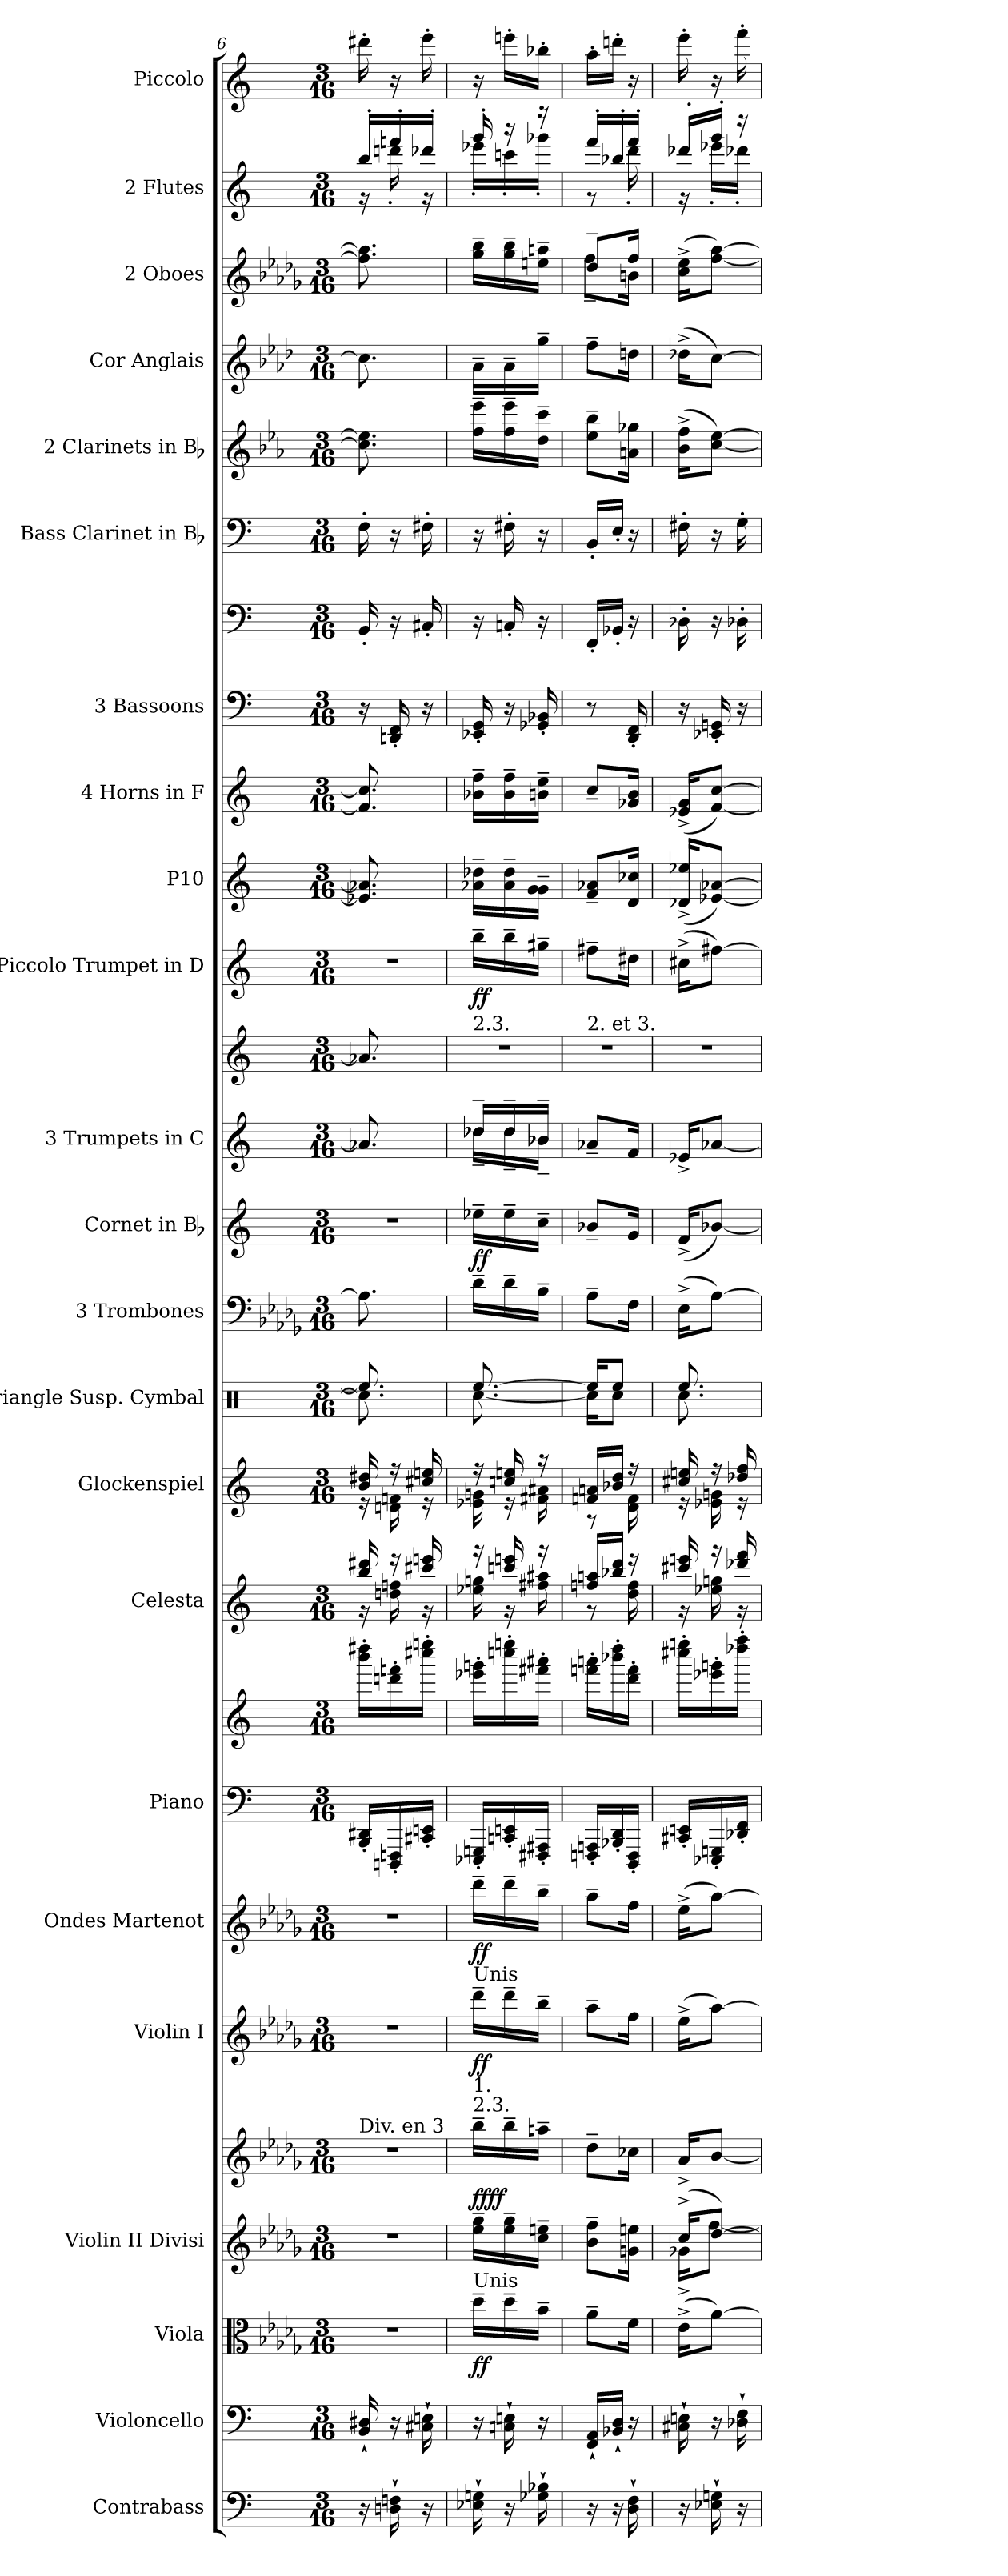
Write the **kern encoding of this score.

**kern	**kern	**kern	**dynam	**kern	**kern	**dynam	**kern	**dynam	**kern	**dynam	**kern	**kern	**kern	**kern	**kern	**kern	**kern	**dynam	**kern	**kern	**kern	**dynam	**kern	**kern	**kern	**kern	**kern	**kern	**kern	**kern	**kern	**kern
*part23	*part22	*part21	*part21	*part20	*part20	*part20	*part19	*part19	*part18	*part18	*part17	*part17	*part16	*part15	*part14	*part13	*part12	*part12	*part11	*part11	*part10	*part10	*part9	*part8	*part7	*part7	*part6	*part5	*part4	*part3	*part2	*part1
*staff27	*staff26	*staff25	*staff25	*staff24	*staff23	*staff23/24	*staff22	*staff22	*staff21	*staff21	*staff20	*staff19	*staff18	*staff17	*staff16	*staff15	*staff14	*staff14	*staff13	*staff12	*staff11	*staff11	*staff10	*staff9	*staff8	*staff7	*staff6	*staff5	*staff4	*staff3	*staff2	*staff1
*I"Contrabass	*I"Violoncello	*I"Viola	*	*I"Violin II Divisi	*	*	*I"Violin I	*	*I"Ondes Martenot	*	*I"Piano	*	*I"Celesta	*I"Glockenspiel	*I"Triangle Susp. Cymbal	*I"3 Trombones	*I"Cornet in Bb	*	*I"3 Trumpets in C	*	*I"Piccolo Trumpet in D	*	*I"P10	*I"4 Horns in F	*I"3 Bassoons	*	*I"Bass Clarinet in Bb	*I"2 Clarinets in Bb	*I"Cor Anglais	*I"2 Oboes	*I"2 Flutes	*I"Piccolo
*I'Cb.	*I'Vc.	*I'Vla.	*	*I'Vln. II	*	*	*I'Vln. I	*	*	*	*I'Pno.	*	*I'Cel.	*I'Glock.	*	*I'Tbn.	*	*	*	*	*	*	*	*I'Hn.	*I'Bsn.	*	*I'B. Cl.	*I'Cl.	*I'C. A.	*I'Ob.	*I'Fl.	*I'Picc.
*clefF4	*clefF4	*clefC3	*	*clefG2	*clefG2	*	*clefG2	*	*clefG2	*	*clefF4	*clefG2	*clefG2	*clefG2	*clefX	*clefF4	*clefG2	*	*clefG2	*clefG2	*clefG2	*	*clefG2	*clefG2	*clefF4	*clefF4	*clefF4	*clefG2	*clefG2	*clefG2	*clefG2	*clefG2
*	*	*	*	*	*	*	*	*	*	*	*	*	*	*	*	*	*ITrd1c2	*	*	*	*ITrd-1c-2	*	*ITrd4c7	*ITrd4c7	*	*	*ITrd1c2	*ITrd1c2	*ITrd4c7	*	*	*
*k[]	*k[]	*k[b-e-a-d-g-]	*	*k[b-e-a-d-g-]	*k[b-e-a-d-g-]	*	*k[b-e-a-d-g-]	*	*k[b-e-a-d-g-]	*	*k[]	*k[]	*k[]	*k[]	*k[]	*k[b-e-a-d-g-]	*k[b-e-]	*	*k[]	*k[]	*k[f#c#]	*	*k[b-]	*k[b-]	*k[]	*k[]	*k[b-e-]	*k[b-e-a-d-g-]	*k[b-e-a-d-g-]	*k[b-e-a-d-g-]	*k[]	*k[]
*C:	*C:	*D-:	*	*D-:	*D-:	*	*D-:	*	*D-:	*	*C:	*C:	*C:	*C:	*C:	*D-:	*B-:	*	*C:	*C:	*D:	*	*F:	*F:	*	*	*	*D-:	*D-:	*D-:	*C:	*C:
*M3/16	*M3/16	*M3/16	*	*M3/16	*M3/16	*	*M3/16	*	*M3/16	*	*M3/16	*M3/16	*M3/16	*M3/16	*M3/16	*M3/16	*M3/16	*	*M3/16	*M3/16	*M3/16	*	*M3/16	*M3/16	*M3/16	*M3/16	*M3/16	*M3/16	*M3/16	*M3/16	*M3/16	*M3/16
=6	=6	=6	=6	=6	=6	=6	=6	=6	=6	=6	=6	=6	=6	=6	=6	=6	=6	=6	=6	=6	=6	=6	=6	=6	=6	=6	=6	=6	=6	=6	=6	=6
*	*	*	*	*	*	*	*	*	*	*	*	*	*^	*^	*^	*	*	*	*	*	*	*	*	*	*	*	*	*	*	*	*^	*
!	!	!	!	!	!LO:TX:a:t=Div. en 3	!	!	!	!	!	!	!	!	!	!	!	!	!	!	!	!	!	!	!	!	!	!	!	!	!	!	!	!	!	!	!
16r	16BB` 16D#X`	16%3r	.	16%3r	16%3r	.	16%3r	.	16%3r	.	16BBB' 16DD#X'LL	16bbb' 16dddd#X'LL	16bb 16ddd#X	16r	16b 16dd#X	16r	8.Ree/]	8.Rcc\]	8.A-]	16%3r	.	8.a-X]	8.a-X]	16%3r	.	8.A-X] 8.d-X]	8.B-] 8.f]	16r	16BB'	16E-'	8.b-] 8.dd-]	8.f]	8.ff] 8.aa-]	16bb'LL	16r	16ddd#X'
16Dn` 16Fn`	16r	.	.	.	.	.	.	.	.	.	16DDDn' 16FFFn'	16dddn' 16fffn'	16r	16ddn 16ffn	16r	16dn 16fn	.	.	.	.	.	.	.	.	.	.	.	16DDn' 16FF'	16r	16r	.	.	.	16fffn'	16dddn'	16r
16r	16C#X` 16En`	.	.	.	.	.	.	.	.	.	16CC#X' 16EEn'JJ	16cccc#X' 16eeeen'JJ	16ccc#X 16eeen	16r	16cc#X 16een	16r	.	.	.	.	.	.	.	.	.	.	.	16r	16C#X'	16En'	.	.	.	16ddd-X'JJ	16r	16eee'
=7	=7	=7	=7	=7	=7	=7	=7	=7	=7	=7	=7	=7	=7	=7	=7	=7	=7	=7	=7	=7	=7	=7	=7	=7	=7	=7	=7	=7	=7	=7	=7	=7	=7	=7	=7	=7
*	*	*	*	*	*	*	*	*	*	*	*	*	*	*	*	*	*	*	*	*	*	*^	*	*	*	*	*	*	*	*	*	*	*	*	*	*
!	!	!	!	!	!	!	!	!	!	!	!	!	!	!	!	!	!	!	!	!	!	!	!	!LO:TX:a:t=2.3.	!	!	!	!	!	!	!	!	!	!	!	!	!
!	!	!	!	!	!	!	!LO:TX:a:t=Unis	!	!	!	!	!	!	!	!	!	!	!	!	!	!	!	!	!	!	!	!	!	!	!	!	!	!	!	!	!	!
!	!	!	!	!	!LO:TX:a:t=2.3.	!	!	!	!	!	!	!	!	!	!	!	!	!	!	!	!	!	!	!	!	!	!	!	!	!	!	!	!	!	!	!	!
!	!	!	!	!	!LO:TX:a:t=1.	!	!	!	!	!	!	!	!	!	!	!	!	!	!	!	!	!	!	!	!	!	!	!	!	!	!	!	!	!	!	!	!
!	!	!LO:TX:a:t=Unis	!	!	!	!	!	!	!	!	!	!	!	!	!	!	!	!	!	!	!	!	!	!	!	!	!	!	!	!	!	!	!	!	!	!	!
16E-X` 16Gn`	16r	16dd-~LL	ff	16ee-~ 16gg-~LL	16bb-~LL	ffff	16ddd-~LL	ff	16ddd-~LL	ff	16EEE-X' 16GGGn'LL	16eee-X' 16gggn'LL	16r	16ee-X 16ggn	16r	16e-X 16gn	[8.Ree/	[8.Rcc\	16d-~LL	16dd-X~LL	ff	16dd-X~LL	16dd-X~LL	16%3r	16ccc#~LL	ff	16d-X~ 16g-X~LL	16e-X~ 16b-~LL	16EE-X' 16GG'	16r	16r	16ee-~ 16ddd-~LL	16d-~LL	16gg-~ 16bb-~LL	16ggg'	16eee-X'LL	16r
16r	16Cn` 16En`	16dd-~	.	16ee-~ 16gg-~	16bb-~	.	16ddd-~	.	16ddd-~	.	16CCn' 16EEn'	16ccccn' 16eeeen'	16cccn 16eeen	16r	16ccn 16een	16r	.	.	16d-~	16dd-~	.	16dd-~	16dd-~	.	16ccc#~	.	16d-~ 16g-~	16e-~ 16b-~	16r	16Cn'	16En'	16ee-~ 16ddd-~	16d-~	16gg-~ 16bb-~	16r	16cccn'	16eeen'LL
16G-X` 16B-X`	16r	16b-~JJ	.	16cc~ 16een~JJ	16aan~JJ	.	16bb-~JJ	.	16bb-~JJ	.	16FFF#X' 16AAA#X'JJ	16fff#X' 16aaa#X'JJ	16r	16ff#X 16aa#X	16r	16f#X 16a#X	.	.	16B-~JJ	16b-~JJ	.	16b-X~JJ	16b-X~JJ	.	16aa#X~JJ	.	16c~ 16c~JJ	16en~ 16a~JJ	16GG-X' 16BB-X'	16r	16r	16cc~ 16bb-~JJ	16cc~JJ	16een~ 16aan~JJ	16r	16ggg-X'JJ	16bb-X'JJ
=8	=8	=8	=8	=8	=8	=8	=8	=8	=8	=8	=8	=8	=8	=8	=8	=8	=8	=8	=8	=8	=8	=8	=8	=8	=8	=8	=8	=8	=8	=8	=8	=8	=8	=8	=8	=8	=8
*	*	*	*	*	*	*	*	*	*	*	*	*	*	*	*	*	*	*	*	*	*	*	*	*	*	*	*	*	*	*	*	*	*	*^	*	*	*
!	!	!	!	!	!	!	!	!	!	!	!	!	!	!	!	!	!	!	!	!	!	!	!	!LO:TX:a:t=2. et 3.	!	!	!	!	!	!	!	!	!	!	!	!	!	!
*	*	*	*	*	*	*	*	*	*	*	*	*	*	*	*	*	*	*	*	*	*	*v	*v	*	*	*	*	*	*	*	*	*	*	*	*	*	*	*
16r	16FF` 16AA`LL	8a-~L	.	8b-~ 8ff~L	8dd-~L	.	8aa-~L	.	8aa-~L	.	16FFFn' 16AAAn'LL	16fffn' 16aaan'LL	16ffn 16aanLL	8r	16fn 16anLL	8r	16Ree/KL]	16Rcc\KL]	8A-~L	8a-X~L	.	8a-X~L	16%3r	8gg#X~L	.	8B-~ 8d-X~L	8f~L	8r	16FF'LL	16AA'LL	8dd-~ 8aa-~L	8b-~L	8dd-~L	8ff~L	16fff'LL	8r	16aa'LL
16r	16BB-X` 16D`JJ	.	.	.	.	.	.	.	.	.	16BBB-X' 16DD'	16bbb-X' 16dddd'	16bb-X 16dddJJ	.	16b-X 16ddJJ	.	8Ree/J	8Rcc\J	.	.	.	.	.	.	.	.	.	.	16BB-X'JJ	16D'JJ	.	.	.	.	16bb-X'	.	16dddn'JJ
16D` 16F`	16r	16fJk	.	16gn 16eenJk	16cc-XJk	.	16ffJk	.	16ffJk	.	16DDD' 16FFF'JJ	16ddd' 16fff'JJ	16r	16dd 16ff	16r	16d 16f	.	.	16FJk	16fJk	.	16fJk	.	16ee#XJk	.	16G 16f-XJk	16c-X 16eJk	16DD' 16FF'	16r	16r	16gn 16ff-XJk	16gnJk	16ffJk	16bnJk	16fff'JJ	16ddd'	16r
*	*	*	*	*	*	*	*	*	*	*	*	*	*	*	*	*	*	*	*	*	*	*	*	*	*	*	*	*	*	*	*	*	*v	*v	*	*	*
=9	=9	=9	=9	=9	=9	=9	=9	=9	=9	=9	=9	=9	=9	=9	=9	=9	=9	=9	=9	=9	=9	=9	=9	=9	=9	=9	=9	=9	=9	=9	=9	=9	=9	=9	=9	=9
*	*	*	*	*^	*	*	*	*	*	*	*	*	*	*	*	*	*	*	*	*	*	*	*	*	*	*	*	*	*	*	*	*	*	*	*	*
16r	16C#X` 16En`	(16e-^KL	.	(16cc^KL	16g-X^KL	16a-^KL	.	(16ee-^KL	.	(16ee-^KL	.	16CC#X' 16EEn'LL	16cccc#X' 16eeeen'LL	16ccc#X 16eeen	16r	16cc#X 16een	16r	8.Ree/	8.Rcc\	(16E-^KL	(16e-^KL	.	16e-X^KL	16%3r	(16dd#X^KL	.	(16G-X^ 16a-X^KL	(16A-X^ 16c^KL	16r	16D-X'	16En'	(16a-^ 16ee-^KL	(16g-X^KL	(16cc^ 16ee-^KL	16ddd-X'LL	16r	16eee'
16E-X` 16Gn`	16r	[8a-J)	.	[8dd-J)	[8ffJ	[8b-J	.	[8aa-J)	.	[8aa-J)	.	16EEE-X' 16GGGn'	16eee-X' 16gggn'	16r	16ee-X 16ggn	16r	16e-X 16gn	.	.	[8A-J)	[8a-XJ)	.	[8a-XJ	.	[8gg#XJ)	.	[8A-X [8d-XJ)	[8B- [8fJ)	16EE-X' 16GGn'	16r	16r	[8b- [8dd-J)	[8fJ)	[8ff [8aa-J)	16ggg'JJ	16eee-X'LL	16r
16r	16D-X` 16F`	.	.	.	.	.	.	.	.	.	.	16DD-X' 16FF'JJ	16dddd-X' 16ffff'JJ	16ddd-X 16fff	16r	16dd-X 16ff	16r	.	.	.	.	.	.	.	.	.	.	.	16r	16D-X'	16F'	.	.	.	16r	16ddd-X'JJ	16fff'
*	*	*	*	*	*	*	*	*	*	*	*	*	*	*v	*v	*	*	*v	*v	*	*	*	*	*	*	*	*	*	*	*	*	*	*	*	*v	*v	*
*	*	*	*	*v	*v	*	*	*	*	*	*	*	*	*	*v	*v	*	*	*	*	*	*	*	*	*	*	*	*	*	*	*	*	*	*
=	=	=	=	=	=	=	=	=	=	=	=	=	=	=	=	=	=	=	=	=	=	=	=	=	=	=	=	=	=	=	=	=
*-	*-	*-	*-	*-	*-	*-	*-	*-	*-	*-	*-	*-	*-	*-	*-	*-	*-	*-	*-	*-	*-	*-	*-	*-	*-	*-	*-	*-	*-	*-	*-	*-
